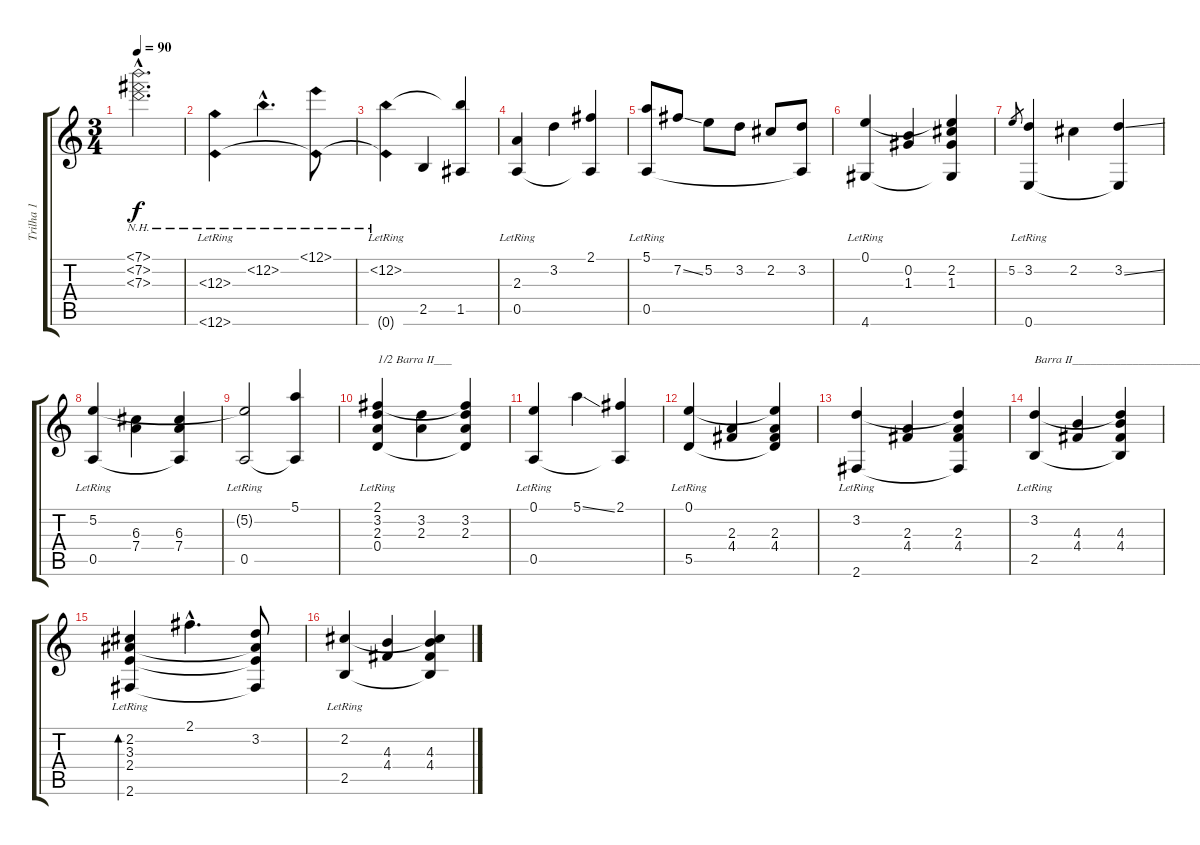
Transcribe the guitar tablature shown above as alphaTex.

\track ("Trilha 1" "Trilha 1") {instrument acousticguitarnylon}
\staff {score tabs}
\tuning (E4 B3 G3 D3 A2 E2) {hide}
\ts (3 4)
\tempo 90
\clef g2
\ks c
(7.1{nh hac} 7.2{nh hac} 7.3{nh hac}).2{d dy f} |
(12.3{nh} 0.6{nh lr}).4 12.2{nh hac}.4{d} (12.1{nh} 0.6{nh t}).8 |
(12.2{nh lr} 0.6{nh t}).4 2.5.4 (12.2{t} 1.5).4 |
(2.3 0.5{lr}).4 3.2.4 (2.1 0.5{t}).4 |
(5.1 0.5{lr}).8 7.2{ss}.8 5.2.8 3.2.8 2.2.8 (3.2 0.5{t}).8 |
(0.1 4.6{lr}).4 (0.2 1.3).4 (0.1{t} 2.2 1.3 4.6{t}).4 |
5.2.8{gr} (3.2 0.6{lr}).4 2.2.4 (3.2{ss} 0.6{t}).4 |
(5.2{lr} 0.5{lr}).4 (6.3 7.4).4 (6.3 7.4 0.5{t}).4 |
(5.2{t} 0.5{lr}).2 (5.1 0.5{t}).4 |
(2.1{lr} 3.2 2.3 0.4{lr}).4{txt "1/2 Barra II___"} (3.2 2.3).4 (2.1{t} 3.2 2.3 0.4{t}).4 |
(0.1 0.5{lr}).4 5.1{ss}.4 (2.1 0.5{t}).4 |
(0.1{lr} 5.5{lr}).4 (2.3 4.4).4 (0.1{t} 2.3 4.4 5.5{t}).4 |
(3.2{lr} 2.6{lr}).4 (2.3 4.4).4 (3.2{t} 2.3 4.4 2.6{t}).4 |
(3.2{lr} 2.5{lr}).4{txt "Barra II________________________________________"} (4.3 4.4).4 (3.2{t} 4.3 4.4 2.5{t}).4 |
(2.2 3.3{lr} 2.4{lr} 2.6{lr}).4{bd 60} 2.1{hac}.4{d} (3.2 3.3{t} 2.4{t} 2.6{t}).8 |
(2.2{lr} 2.5{lr}).4 (4.3 4.4).4 (2.2{t} 4.3 4.4 2.5{t}).4
